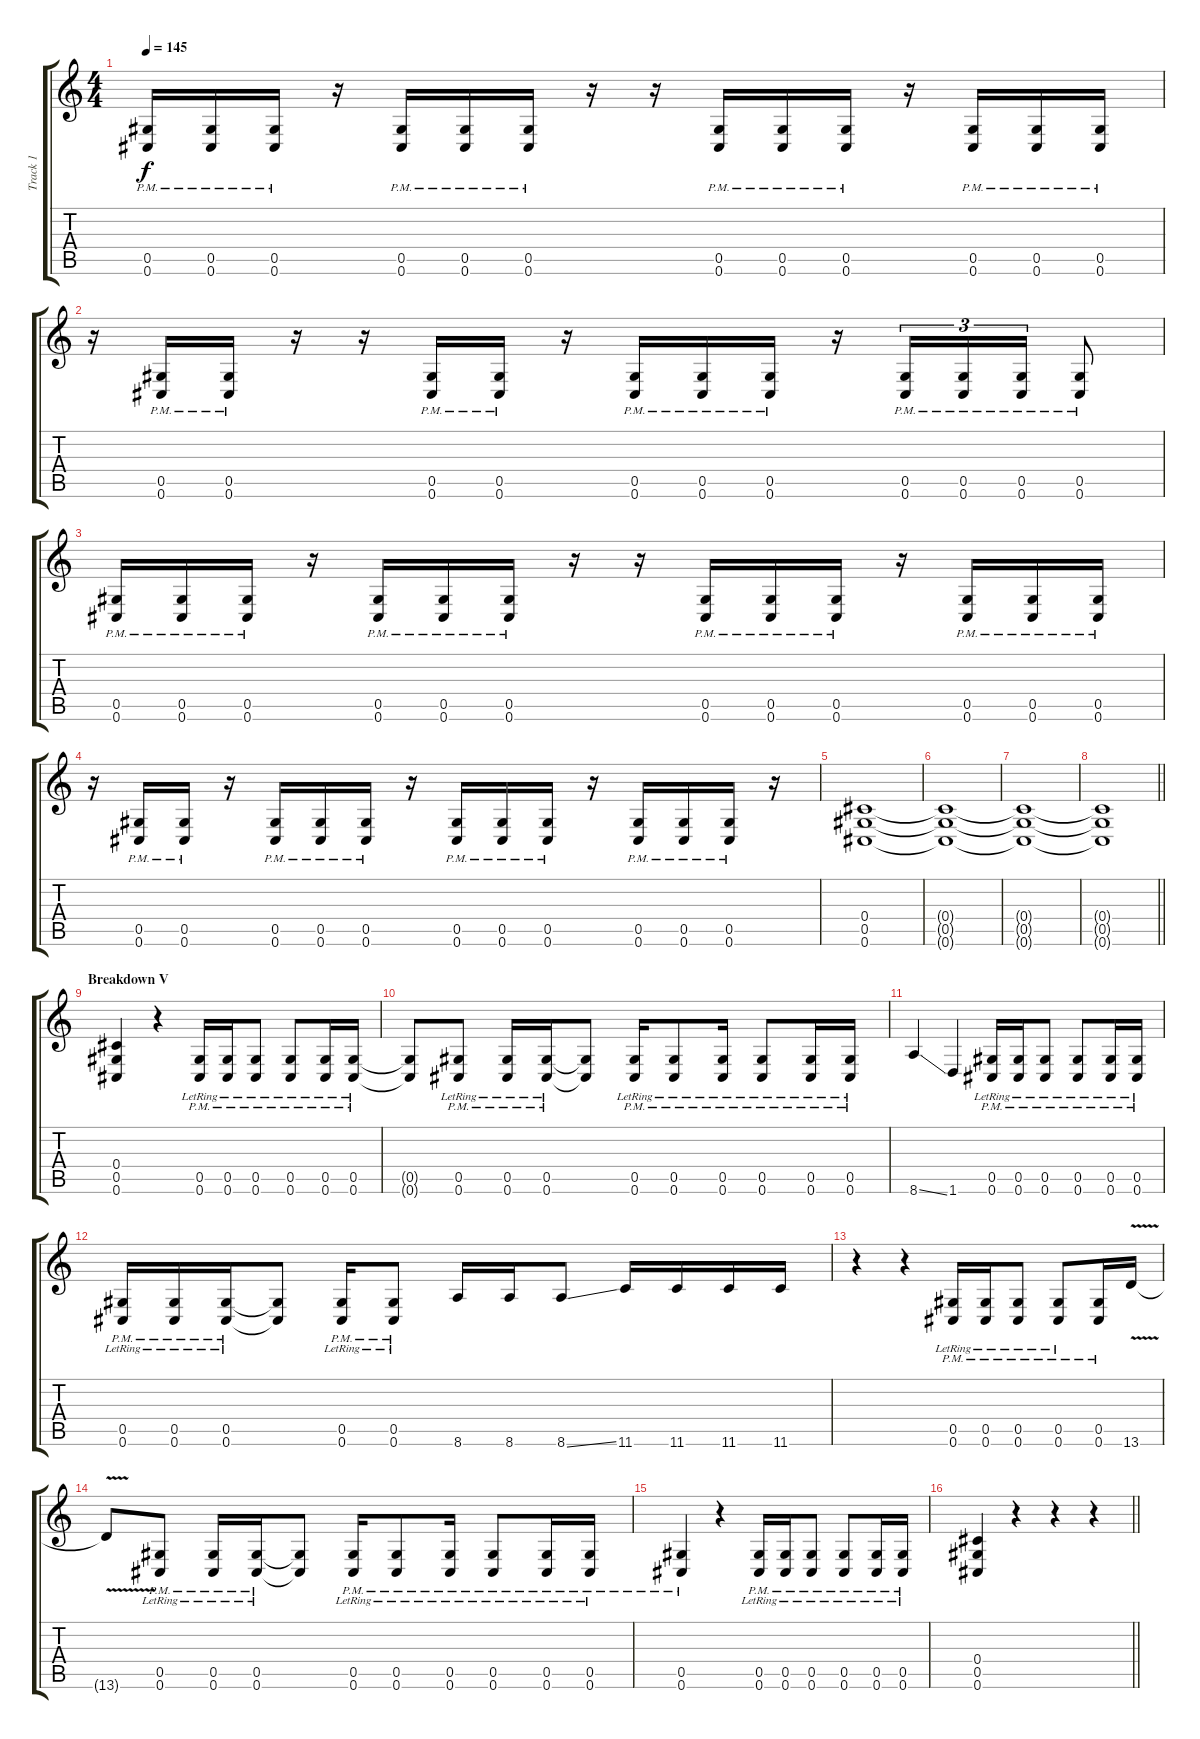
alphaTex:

\track ("Track 1" "Track 1") {instrument distortionguitar}
\staff {score tabs}
\tuning (Eb4 Bb3 Gb3 Db3 Ab2 Db2) {hide}
\ts (4 4)
\tempo 145
\clef g2
\ks c
(0.5{pm} 0.6{pm}).16{dy f} (0.5{pm} 0.6{pm}).16 (0.5{pm} 0.6{pm}).16 r.16 (0.5{pm} 0.6{pm}).16 (0.5{pm} 0.6{pm}).16 (0.5{pm} 0.6{pm}).16 r.16 r.16 (0.5{pm} 0.6{pm}).16 (0.5{pm} 0.6{pm}).16 (0.5{pm} 0.6{pm}).16 r.16 (0.5{pm} 0.6{pm}).16 (0.5{pm} 0.6{pm}).16 (0.5{pm} 0.6{pm}).16 |
r.16 (0.5{pm} 0.6{pm}).16 (0.5{pm} 0.6{pm}).16 r.16 r.16 (0.5{pm} 0.6{pm}).16 (0.5{pm} 0.6{pm}).16 r.16 (0.5{pm} 0.6{pm}).16 (0.5{pm} 0.6{pm}).16 (0.5{pm} 0.6{pm}).16 r.16 (0.5{pm} 0.6{pm}).16{tu (3 2)} (0.5{pm} 0.6{pm}).16{tu (3 2)} (0.5{pm} 0.6{pm}).16{tu (3 2)} (0.5{pm} 0.6{pm}).8 |
(0.5{pm} 0.6{pm}).16 (0.5{pm} 0.6{pm}).16 (0.5{pm} 0.6{pm}).16 r.16 (0.5{pm} 0.6{pm}).16 (0.5{pm} 0.6{pm}).16 (0.5{pm} 0.6{pm}).16 r.16 r.16 (0.5{pm} 0.6{pm}).16 (0.5{pm} 0.6{pm}).16 (0.5{pm} 0.6{pm}).16 r.16 (0.5{pm} 0.6{pm}).16 (0.5{pm} 0.6{pm}).16 (0.5{pm} 0.6{pm}).16 |
r.16 (0.5{pm} 0.6{pm}).16 (0.5{pm} 0.6{pm}).16 r.16 (0.5{pm} 0.6{pm}).16 (0.5{pm} 0.6{pm}).16 (0.5{pm} 0.6{pm}).16 r.16 (0.5{pm} 0.6{pm}).16 (0.5{pm} 0.6{pm}).16 (0.5{pm} 0.6{pm}).16 r.16 (0.5{pm} 0.6{pm}).16 (0.5{pm} 0.6{pm}).16 (0.5{pm} 0.6{pm}).16 r.16 |
(0.4 0.5 0.6).1 |
(0.4{t} 0.5{t} 0.6{t}).1 |
(0.4{t} 0.5{t} 0.6{t}).1 |
\barLineRight lightlight
(0.4{t} 0.5{t} 0.6{t}).1 |
\section ("" "Breakdown V")
(0.4 0.5 0.6).4 r.4 (0.5{pm lr} 0.6{pm lr}).16 (0.5{pm lr} 0.6{pm lr}).16 (0.5{pm lr} 0.6{pm lr}).8 (0.5{pm lr} 0.6{pm lr}).8 (0.5{pm lr} 0.6{pm lr}).16 (0.5{pm lr} 0.6{pm lr}).16 |
(0.5{t} 0.6{t}).8 (0.5{pm lr} 0.6{pm lr}).8 (0.5{pm lr} 0.6{pm lr}).16 (0.5{pm lr} 0.6{pm lr}).16 (0.5{t} 0.6{t}).8 (0.5{pm lr} 0.6{pm lr}).16 (0.5{pm lr} 0.6{pm lr}).8 (0.5{pm lr} 0.6{pm lr}).16 (0.5{pm lr} 0.6{pm lr}).8 (0.5{pm lr} 0.6{pm lr}).16 (0.5{pm} 0.6{pm lr}).16 |
8.6{ss}.4 1.6.4 (0.5{pm lr} 0.6{pm lr}).16 (0.5{pm lr} 0.6{pm lr}).16 (0.5{pm lr} 0.6{pm lr}).8 (0.5{pm lr} 0.6{pm lr}).8 (0.5{pm lr} 0.6{pm lr}).16 (0.5{pm lr} 0.6{pm lr}).16 |
(0.5{pm lr} 0.6{pm lr}).16 (0.5{pm lr} 0.6{pm lr}).16 (0.5{pm lr} 0.6{pm lr}).16 (0.5{t} 0.6{t}).8 (0.5{pm lr} 0.6{pm lr}).16 (0.5{pm} 0.6{pm lr}).8 8.6.16 8.6.16 8.6{ss}.8 11.6.16 11.6.16 11.6.16 11.6.16 |
r.4 r.4 (0.5{pm lr} 0.6{pm lr}).16 (0.5{pm lr} 0.6{pm lr}).16 (0.5{pm lr} 0.6{pm lr}).8 (0.5{pm lr} 0.6{pm lr}).8 (0.5{pm} 0.6{pm}).16 13.6{v}.16 |
13.6{t}.8 (0.5{pm lr} 0.6{pm lr}).8 (0.5{pm lr} 0.6{pm lr}).16 (0.5{pm lr} 0.6{pm lr}).16 (0.5{t} 0.6{t}).8 (0.5{pm lr} 0.6{pm lr}).16 (0.5{pm lr} 0.6{pm lr}).8 (0.5{pm lr} 0.6{pm lr}).16 (0.5{pm lr} 0.6{pm lr}).8 (0.5{pm lr} 0.6{pm lr}).16 (0.5{pm lr} 0.6{pm lr}).16 |
(0.5{pm} 0.6{pm}).4 r.4 (0.5{pm lr} 0.6{pm lr}).16 (0.5{pm lr} 0.6{pm lr}).16 (0.5{pm lr} 0.6{pm lr}).8 (0.5{pm lr} 0.6{pm lr}).8 (0.5{pm lr} 0.6{pm lr}).16 (0.5{pm lr} 0.6{pm lr}).16 |
\barLineRight lightlight
(0.4 0.5 0.6).4 r.4 r.4 r.4
